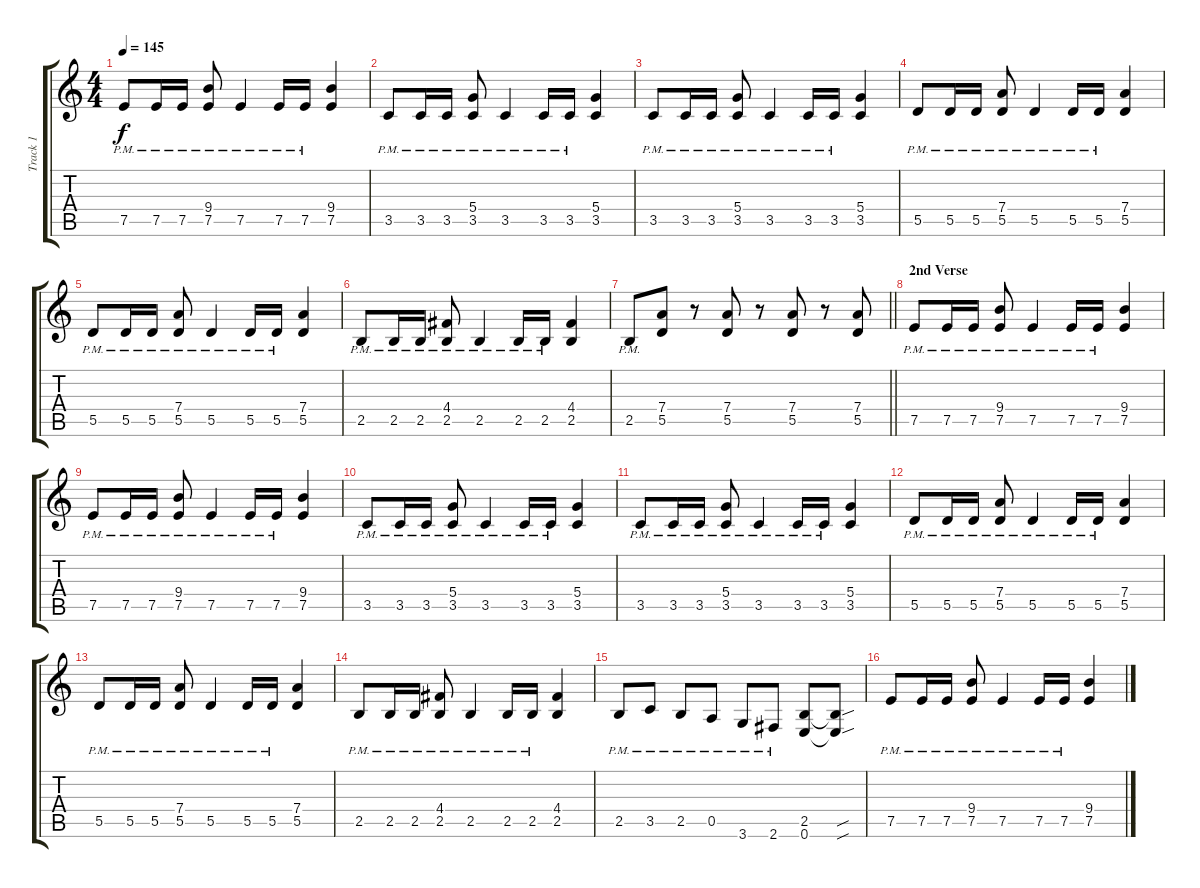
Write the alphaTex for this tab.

\track ("Track 1" "Track 1") {instrument overdrivenguitar}
\staff {score tabs}
\tuning (E4 B3 G3 D3 A2 E2) {hide}
\ts (4 4)
\tempo 145
\clef g2
\ks c
7.5{pm}.8{dy f} 7.5{pm}.16 7.5{pm}.16 (9.4 7.5{pm}).8 7.5{pm}.4 7.5{pm}.16 7.5{pm}.16 (9.4 7.5).4 |
3.5{pm}.8 3.5{pm}.16 3.5{pm}.16 (5.4 3.5{pm}).8 3.5{pm}.4 3.5{pm}.16 3.5{pm}.16 (5.4 3.5).4 |
3.5{pm}.8 3.5{pm}.16 3.5{pm}.16 (5.4 3.5{pm}).8 3.5{pm}.4 3.5{pm}.16 3.5{pm}.16 (5.4 3.5).4 |
5.5{pm}.8 5.5{pm}.16 5.5{pm}.16 (7.4 5.5{pm}).8 5.5{pm}.4 5.5{pm}.16 5.5{pm}.16 (7.4 5.5).4 |
5.5{pm}.8 5.5{pm}.16 5.5{pm}.16 (7.4 5.5{pm}).8 5.5{pm}.4 5.5{pm}.16 5.5{pm}.16 (7.4 5.5).4 |
2.5{pm}.8 2.5{pm}.16 2.5{pm}.16 (4.4 2.5{pm}).8 2.5{pm}.4 2.5{pm}.16 2.5{pm}.16 (4.4 2.5).4 |
\barLineRight lightlight
2.5{pm}.8 (7.4 5.5).8 r.8 (7.4 5.5).8 r.8 (7.4 5.5).8 r.8 (7.4 5.5).8 |
\section ("" "2nd Verse")
7.5{pm}.8 7.5{pm}.16 7.5{pm}.16 (9.4 7.5{pm}).8 7.5{pm}.4 7.5{pm}.16 7.5{pm}.16 (9.4 7.5).4 |
7.5{pm}.8 7.5{pm}.16 7.5{pm}.16 (9.4 7.5{pm}).8 7.5{pm}.4 7.5{pm}.16 7.5{pm}.16 (9.4 7.5).4 |
3.5{pm}.8 3.5{pm}.16 3.5{pm}.16 (5.4 3.5{pm}).8 3.5{pm}.4 3.5{pm}.16 3.5{pm}.16 (5.4 3.5).4 |
3.5{pm}.8 3.5{pm}.16 3.5{pm}.16 (5.4 3.5{pm}).8 3.5{pm}.4 3.5{pm}.16 3.5{pm}.16 (5.4 3.5).4 |
5.5{pm}.8 5.5{pm}.16 5.5{pm}.16 (7.4 5.5{pm}).8 5.5{pm}.4 5.5{pm}.16 5.5{pm}.16 (7.4 5.5).4 |
5.5{pm}.8 5.5{pm}.16 5.5{pm}.16 (7.4 5.5{pm}).8 5.5{pm}.4 5.5{pm}.16 5.5{pm}.16 (7.4 5.5).4 |
2.5{pm}.8 2.5{pm}.16 2.5{pm}.16 (4.4 2.5{pm}).8 2.5{pm}.4 2.5{pm}.16 2.5{pm}.16 (4.4 2.5).4 |
2.5{pm}.8 3.5{pm}.8 2.5{pm}.8 0.5{pm}.8 3.6{pm}.8 2.6{pm}.8 (2.5 0.6).8 (2.5{sou t} 0.6{sou t}).8 |
7.5{pm}.8 7.5{pm}.16 7.5{pm}.16 (9.4 7.5{pm}).8 7.5{pm}.4 7.5{pm}.16 7.5{pm}.16 (9.4 7.5).4
